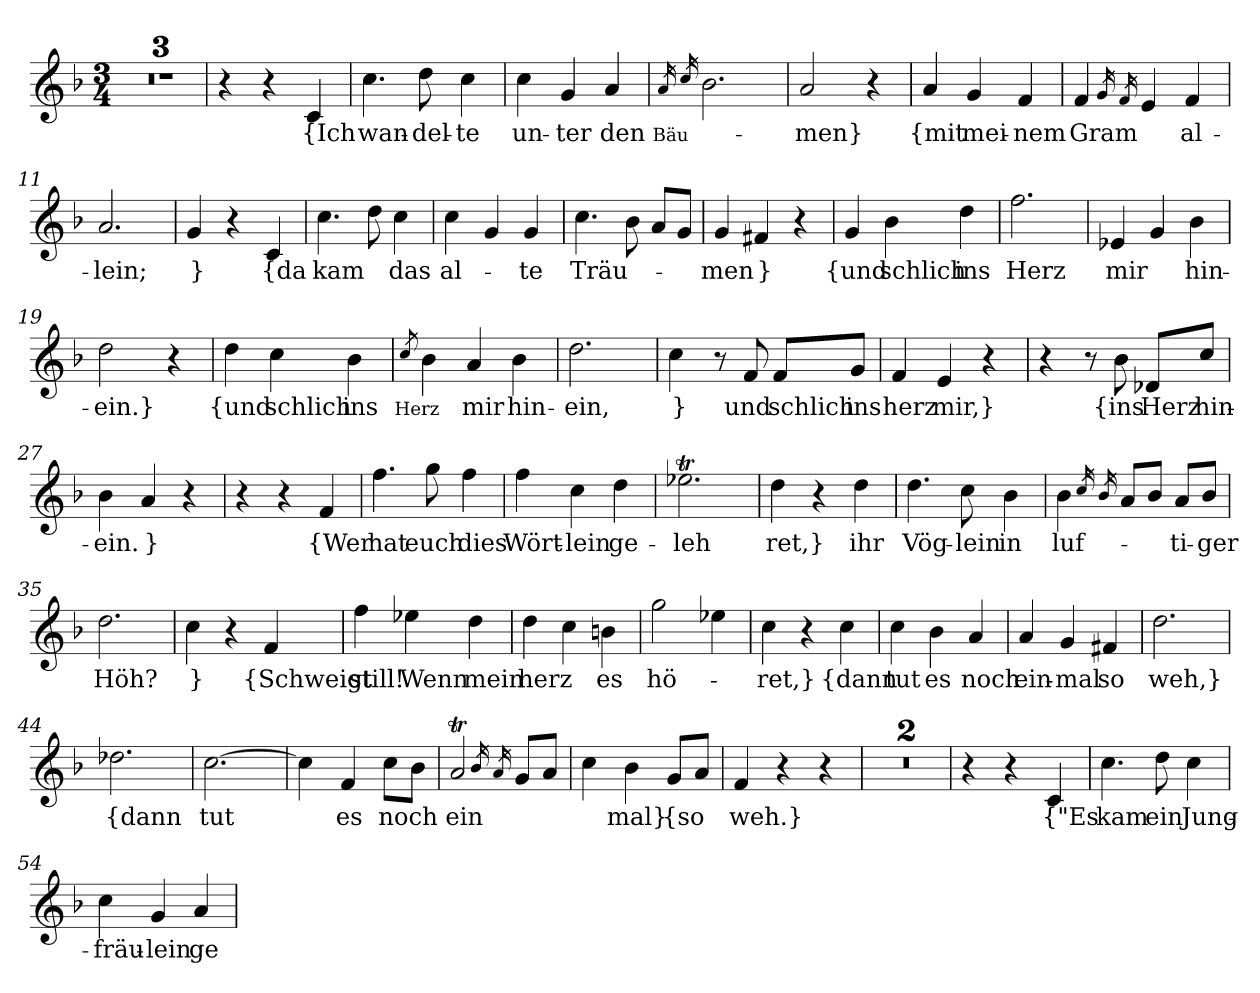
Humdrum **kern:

**kern	**text
*part1	*part1
*staff1	*staff1
*clefG2	*
*k[b-]	*
*M3/4	*
=1	=1
2.r	.
=2	=2
2.r	.
=3	=3
2.r	.
=4	=4
4r	.
4r	.
4c	{Ich
=5	=5
4.cc	wan-
8dd	-del-
4cc	-te
=6	=6
4cc	un-
4g	-ter
4a	den
=7	=7
16qa	Bäu-
16qcc	.
2.b-	.
=8	=8
2a	-men}
4r	.
=9	=9
4a	{mit
4g	mei-
4f	-nem
=10	=10
4f	Gram
16qg	.
16qf	.
4e	.
4f	al-
=11	=11
2.a	-lein;
=12	=12
4g	}
4r	.
4c	{da
=13	=13
4.cc	kam
8dd	.
4cc	das
=14	=14
4cc	al-
4g	.
4g	-te
=15	=15
4.cc	Träu-
8b-	.
8a/L	.
8g/J	.
=16	=16
4g	men
4f#X	}
4r	.
=17	=17
4g	{und
4b-	schlich
4dd	ins
=18	=18
2.ff	Herz
=19	=19
4e-X	mir
4g	.
4b-	hin-
=19	=19
2dd	-ein.}
4r	.
=21	=21
4dd	{und
4cc	schlich
4b-	ins
=22	=22
8qcc	Herz
4b-	.
4a	mir
4b-	hin-
=23	=23
2.dd	-ein,
=24	=24
4cc	}
8r	.
8f	und
8f/L	schlich
8g/J	ins
=25	=25
4f	herz
4e	mir,}
4r	.
=26	=26
4r	.
8r	.
8b-	{ins
8d-X/L	Herz
8cc/J	hin-
=27	=27
4b-	-ein.
4a	}
4r	.
=28	=28
4r	.
4r	.
4f	{Wer
=29	=29
4.ff	hat
8gg	euch
4ff	dies
=30	=30
4ff	Wört-
4cc	-lein
4dd	ge-
=31	=31
2.ee-XT	-leh
=32	=32
4dd	-ret,}
4r	.
4dd	ihr
=33	=33
4.dd	Vög-
8cc	-lein
4b-	in
=34	=34
4b-	luf-
16qcc	.
16qb-	.
8a/L	.
8b-/J	.
8a/L	-ti-
8b-/J	-ger
=35	=35
2.dd	Höh?
=36	=36
4cc	}
4r	.
4f	{Schweigt
=37	=37
4ff	still!
4ee-X	Wenn
4dd	mein
=38	=38
4dd	herz
4cc	.
4bn	es
=39	=39
2gg	hö-
4ee-X	.
=40	=40
4cc	-ret,}
4r	.
4cc	{dann
=41	=41
4cc	tut
4b-	es
4a	noch
=42	=42
4a	ein-
4g	-mal
4f#X	so
=43	=43
2.dd	weh,}
=44	=44
2.dd-X	{dann
=45	=45
[2.cc	tut
=46	=46
4cc]	.
4f	es
8cc\L	noch
8b-\J	.
=47	=47
2at	ein
16qb-	.
16qa	.
8g/L	.
8a/J	.
=48	=48
4cc	.
4b-	-mal}
8g/L	{so
8a/J	.
=49	=49
4f	weh.}
4r	.
4r	.
=50	=50
2.r	.
=51	=51
2.r	.
=52	=52
4r	.
4r	.
4c	{"Es
=53	=53
4.cc	kam
8dd	ein
4cc	Jung-
=54	=54
4cc	-fräu-
4g	-lein
4a	ge-
=	=
*-	*-
